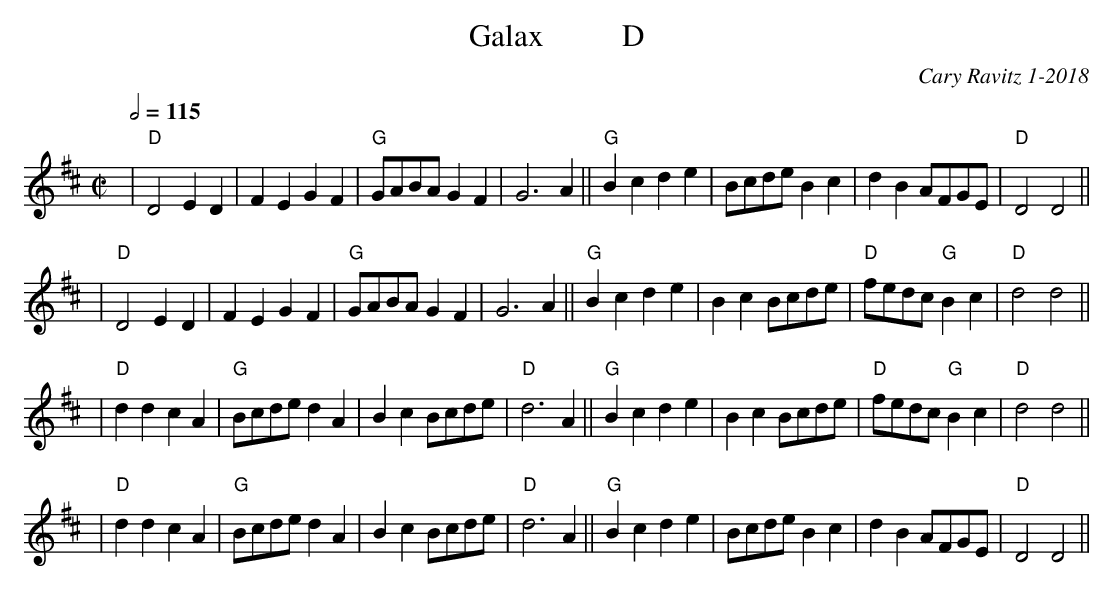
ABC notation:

X:1
T: Galax          D
C: Cary Ravitz 1-2018
M: C|
L: 1/8
Q: 1/2=115
K: D
| "D"D4 E2 D2 | F2 E2 G2 F2 | "G"GABA G2 F2 | G6A2 || "G"B2c2d2e2 | Bcde B2c2 | d2B2 AFGE | "D"D4 D4  ||
| "D"D4 E2 D2 | F2 E2 G2 F2 | "G"GABA G2 F2 | G6A2 || "G"B2c2d2e2 | B2c2 Bcde | "D"fedc "G"B2c2 | "D"d4 d4 ||
| "D"d2 d2 c2 A2 | "G"Bcde d2 A2| B2c2 Bcde | "D"d6 A2 || "G"B2c2d2e2 | B2c2 Bcde | "D"fedc "G"B2c2 | "D"d4 d4 ||
| "D"d2 d2 c2 A2 | "G"Bcde d2 A2| B2c2 Bcde | "D"d6 A2 || "G"B2c2d2e2 | Bcde B2c2 | d2B2 AFGE | "D"D4 D4  ||
